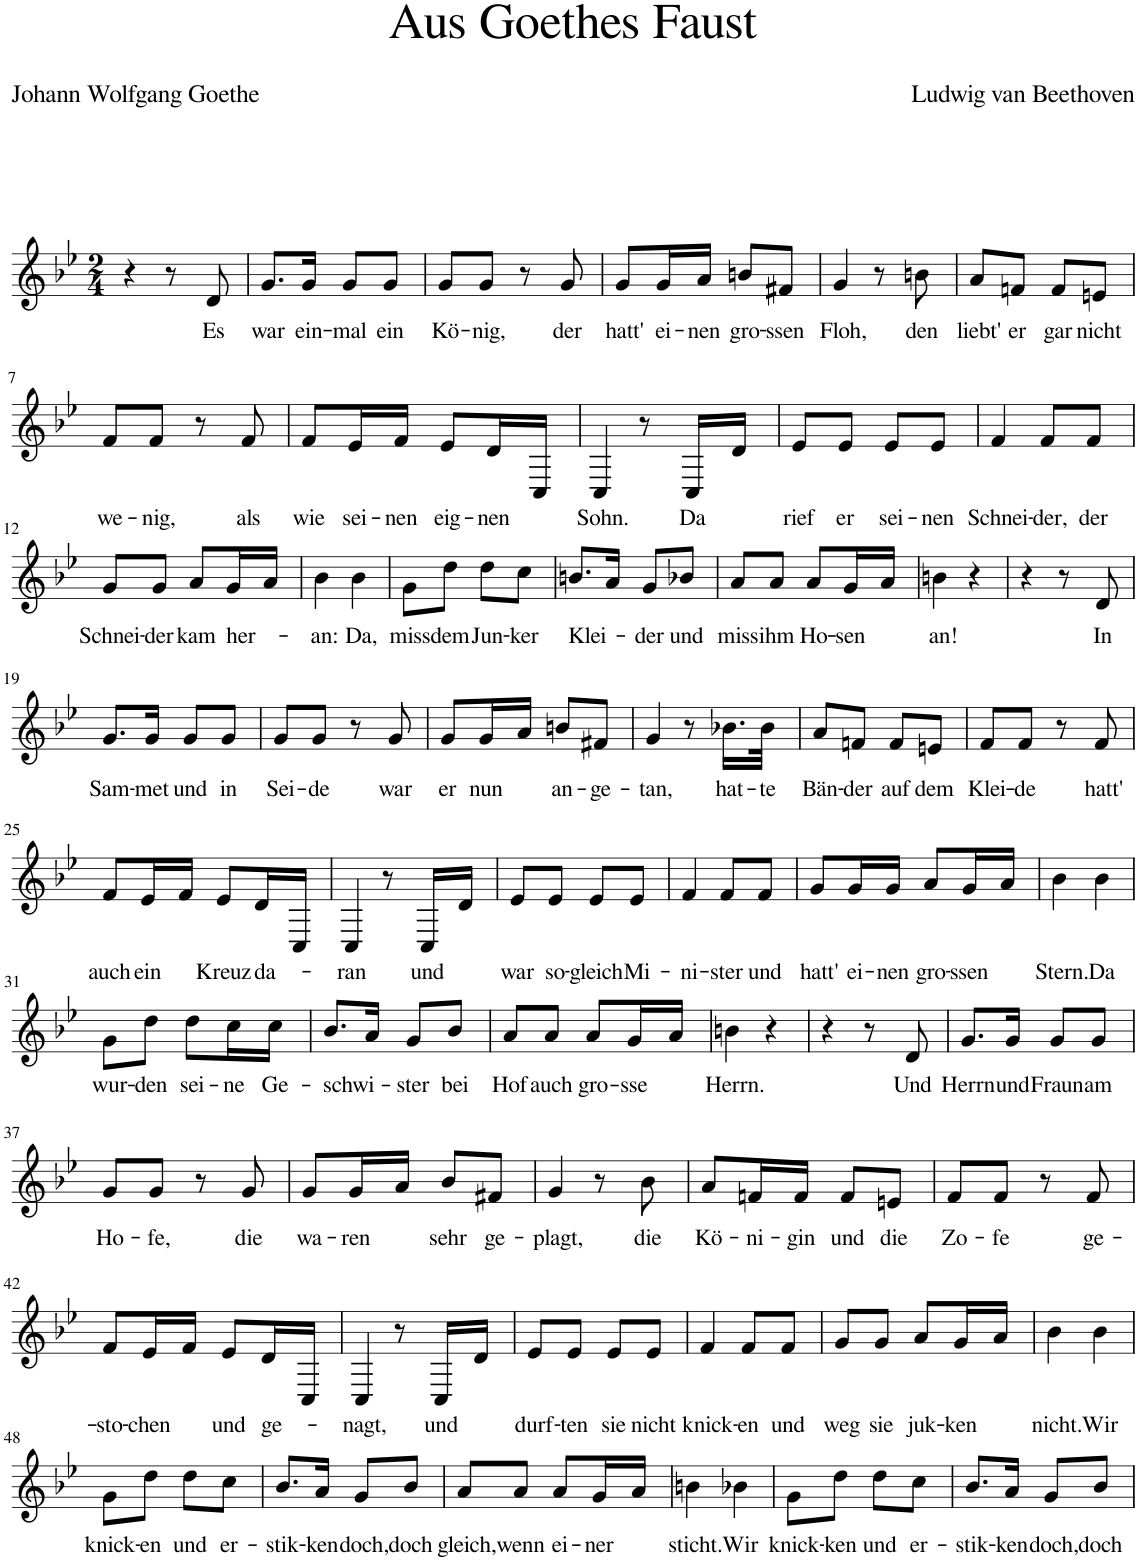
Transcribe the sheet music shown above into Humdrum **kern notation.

**kern	**text
*part1	*part1
*staff1	*staff1
*I"Piano	*
*I'Pno	*
*clefG2	*
*k[b-e-]	*
*M2/4	*
=1	=1
4r	.
8r	.
!	!LO:LY:b
8d/	Es
=2	=2
!	!LO:LY:b
8.g/L	war
!	!LO:LY:b
16g/Jk	ein-
!	!LO:LY:b
8g/L	-mal
!	!LO:LY:b
8g/J	ein
=3	=3
!	!LO:LY:b
8g/L	Kö-
!	!LO:LY:b
8g/J	-nig,
8r	.
!	!LO:LY:b
8g/	der
=4	=4
!	!LO:LY:b
8g/L	hatt'
!	!LO:LY:b
16g/L	ei-
!	!LO:LY:b
16a/JJ	-nen
!	!LO:LY:b
8bn/L	gro-
!	!LO:LY:b
8f#X/J	-ssen
=5	=5
!	!LO:LY:b
4g/	Floh,
8r	.
!	!LO:LY:b
8bn\	den
=6	=6
!	!LO:LY:b
8a/L	liebt'
!	!LO:LY:b
8fn/J	er
!	!LO:LY:b
8f/L	gar
!	!LO:LY:b
8en/J	nicht
!!LO:LB:g=z
=7	=7
!	!LO:LY:b
8f/L	we-
!	!LO:LY:b
8f/J	-nig,
8r	.
!	!LO:LY:b
8f/	als
=8	=8
!	!LO:LY:b
8f/L	wie
!	!LO:LY:b
16e-/L	sei-
!	!LO:LY:b
16f/JJ	-nen
!	!LO:LY:b
8e-/L	eig-
!	!LO:LY:b
16d/L	-nen
16C/JJ	.
=9	=9
!	!LO:LY:b
4C/	Sohn.
8r	.
!	!LO:LY:b
16C/LL	Da
16d/JJ	.
=10	=10
!	!LO:LY:b
8e-/L	rief
!	!LO:LY:b
8e-/J	er
!	!LO:LY:b
8e-/L	sei-
!	!LO:LY:b
8e-/J	-nen
=11	=11
!	!LO:LY:b
4f/	Schnei-
!	!LO:LY:b
8f/L	-der,
!	!LO:LY:b
8f/J	der
!!LO:LB:g=z
=12	=12
!	!LO:LY:b
8g/L	Schnei-
!	!LO:LY:b
8g/J	-der
!	!LO:LY:b
8a/L	kam
!	!LO:LY:b
16g/L	her-
16a/JJ	.
=13	=13
!	!LO:LY:b
4b-\	-an:
!	!LO:LY:b
4b-\	Da,
=14	=14
!	!LO:LY:b
8g\L	miss
!	!LO:LY:b
8dd\J	dem
!	!LO:LY:b
8dd\L	Jun-
!	!LO:LY:b
8cc\J	-ker
=15	=15
!	!LO:LY:b
8.bn/L	Klei-
16a/Jk	.
!	!LO:LY:b
8g/L	-der
!	!LO:LY:b
8b-X/J	und
=16	=16
!	!LO:LY:b
8a/L	miss
!	!LO:LY:b
8a/J	ihm
!	!LO:LY:b
8a/L	Ho-
!	!LO:LY:b
16g/L	-sen
16a/JJ	.
=17	=17
!	!LO:LY:b
4bn\	an!
4r	.
=18	=18
4r	.
8r	.
!	!LO:LY:b
8d/	In
!!LO:LB:g=z
=19	=19
!	!LO:LY:b
8.g/L	Sam-
!	!LO:LY:b
16g/Jk	-met
!	!LO:LY:b
8g/L	und
!	!LO:LY:b
8g/J	in
=20	=20
!	!LO:LY:b
8g/L	Sei-
!	!LO:LY:b
8g/J	-de
8r	.
!	!LO:LY:b
8g/	war
=21	=21
!	!LO:LY:b
8g/L	er
!	!LO:LY:b
16g/L	nun
16a/JJ	.
!	!LO:LY:b
8bn/L	an-
!	!LO:LY:b
8f#X/J	-ge-
=22	=22
!	!LO:LY:b
4g/	-tan,
8r	.
!	!LO:LY:b
16.b-X\LL	hat-
!	!LO:LY:b
32b-\JJk	-te
=23	=23
!	!LO:LY:b
8a/L	Bän-
!	!LO:LY:b
8fn/J	-der
!	!LO:LY:b
8f/L	auf
!	!LO:LY:b
8en/J	dem
=24	=24
!	!LO:LY:b
8f/L	Klei-
!	!LO:LY:b
8f/J	-de
8r	.
!	!LO:LY:b
8f/	hatt'
!!LO:LB:g=z
=25	=25
!	!LO:LY:b
8f/L	auch
!	!LO:LY:b
16e-/L	ein
16f/JJ	.
!	!LO:LY:b
8e-/L	Kreuz
!	!LO:LY:b
16d/L	da-
16C/JJ	.
=26	=26
!	!LO:LY:b
4C/	-ran
8r	.
!	!LO:LY:b
16C/LL	und
16d/JJ	.
=27	=27
!	!LO:LY:b
8e-/L	war
!	!LO:LY:b
8e-/J	so-
!	!LO:LY:b
8e-/L	-gleich
!	!LO:LY:b
8e-/J	Mi-
=28	=28
!	!LO:LY:b
4f/	-ni-
!	!LO:LY:b
8f/L	-ster
!	!LO:LY:b
8f/J	und
=29	=29
!	!LO:LY:b
8g/L	hatt'
!	!LO:LY:b
16g/L	ei-
!	!LO:LY:b
16g/JJ	-nen
!	!LO:LY:b
8a/L	gro-
!	!LO:LY:b
16g/L	ssen
16a/JJ	.
=30	=30
!	!LO:LY:b
4b-\	Stern.
!	!LO:LY:b
4b-\	Da
!!LO:LB:g=z
=31	=31
!	!LO:LY:b
8g\L	wur-
!	!LO:LY:b
8dd\J	-den
!	!LO:LY:b
8dd\L	sei-
!	!LO:LY:b
16cc\L	-ne
!	!LO:LY:b
16cc\JJ	Ge-
=32	=32
!	!LO:LY:b
8.b-/L	-schwi-
16a/Jk	.
!	!LO:LY:b
8g/L	-ster
!	!LO:LY:b
8b-/J	bei
=33	=33
!	!LO:LY:b
8a/L	Hof
!	!LO:LY:b
8a/J	auch
!	!LO:LY:b
8a/L	gro-
!	!LO:LY:b
16g/L	-sse
16a/JJ	.
=34	=34
!	!LO:LY:b
4bn\	Herrn.
4r	.
=35	=35
4r	.
8r	.
!	!LO:LY:b
8d/	Und
=36	=36
!	!LO:LY:b
8.g/L	Herrn
!	!LO:LY:b
16g/Jk	und
!	!LO:LY:b
8g/L	Fraun
!	!LO:LY:b
8g/J	am
!!LO:LB:g=z
=37	=37
!	!LO:LY:b
8g/L	Ho-
!	!LO:LY:b
8g/J	-fe,
8r	.
!	!LO:LY:b
8g/	die
=38	=38
!	!LO:LY:b
8g/L	wa-
!	!LO:LY:b
16g/L	-ren
16a/JJ	.
!	!LO:LY:b
8b-/L	sehr
!	!LO:LY:b
8f#X/J	ge-
=39	=39
!	!LO:LY:b
4g/	-plagt,
8r	.
!	!LO:LY:b
8b-\	die
=40	=40
!	!LO:LY:b
8a/L	Kö-
!	!LO:LY:b
16fn/L	-ni-
!	!LO:LY:b
16f/JJ	-gin
!	!LO:LY:b
8f/L	und
!	!LO:LY:b
8en/J	die
=41	=41
!	!LO:LY:b
8f/L	Zo-
!	!LO:LY:b
8f/J	-fe
8r	.
!	!LO:LY:b
8f/	ge-
!!LO:LB:g=z
=42	=42
!	!LO:LY:b
8f/L	-sto-
!	!LO:LY:b
16e-/L	-chen
16f/JJ	.
!	!LO:LY:b
8e-/L	und
!	!LO:LY:b
16d/L	ge-
16C/JJ	.
=43	=43
!	!LO:LY:b
4C/	-nagt,
8r	.
!	!LO:LY:b
16C/LL	und
16d/JJ	.
=44	=44
!	!LO:LY:b
8e-/L	durf-
!	!LO:LY:b
8e-/J	-ten
!	!LO:LY:b
8e-/L	sie
!	!LO:LY:b
8e-/J	nicht
=45	=45
!	!LO:LY:b
4f/	knick-
!	!LO:LY:b
8f/L	-en
!	!LO:LY:b
8f/J	und
=46	=46
!	!LO:LY:b
8g/L	weg
!	!LO:LY:b
8g/J	sie
!	!LO:LY:b
8a/L	juk-
!	!LO:LY:b
16g/L	-ken
16a/JJ	.
=47	=47
!	!LO:LY:b
4b-\	nicht.
!	!LO:LY:b
4b-\	Wir
!!LO:LB:g=z
=48	=48
!	!LO:LY:b
8g\L	knick-
!	!LO:LY:b
8dd\J	-en
!	!LO:LY:b
8dd\L	und
!	!LO:LY:b
8cc\J	er-
=49	=49
!	!LO:LY:b
8.b-/L	-stik-
!	!LO:LY:b
16a/Jk	-ken
!	!LO:LY:b
8g/L	doch,
!	!LO:LY:b
8b-/J	doch
=50	=50
!	!LO:LY:b
8a/L	gleich,
!	!LO:LY:b
8a/J	wenn
!	!LO:LY:b
8a/L	ei-
!	!LO:LY:b
16g/L	-ner
16a/JJ	.
=51	=51
!	!LO:LY:b
4bn\	sticht.
!	!LO:LY:b
4b-X\	Wir
=52	=52
!	!LO:LY:b
8g\L	knick-
!	!LO:LY:b
8dd\J	-ken
!	!LO:LY:b
8dd\L	und
!	!LO:LY:b
8cc\J	er-
=53	=53
!	!LO:LY:b
8.b-/L	-stik-
!	!LO:LY:b
16a/Jk	-ken
!	!LO:LY:b
8g/L	doch,
!	!LO:LY:b
8b-/J	doch
=	=
*-	*-
